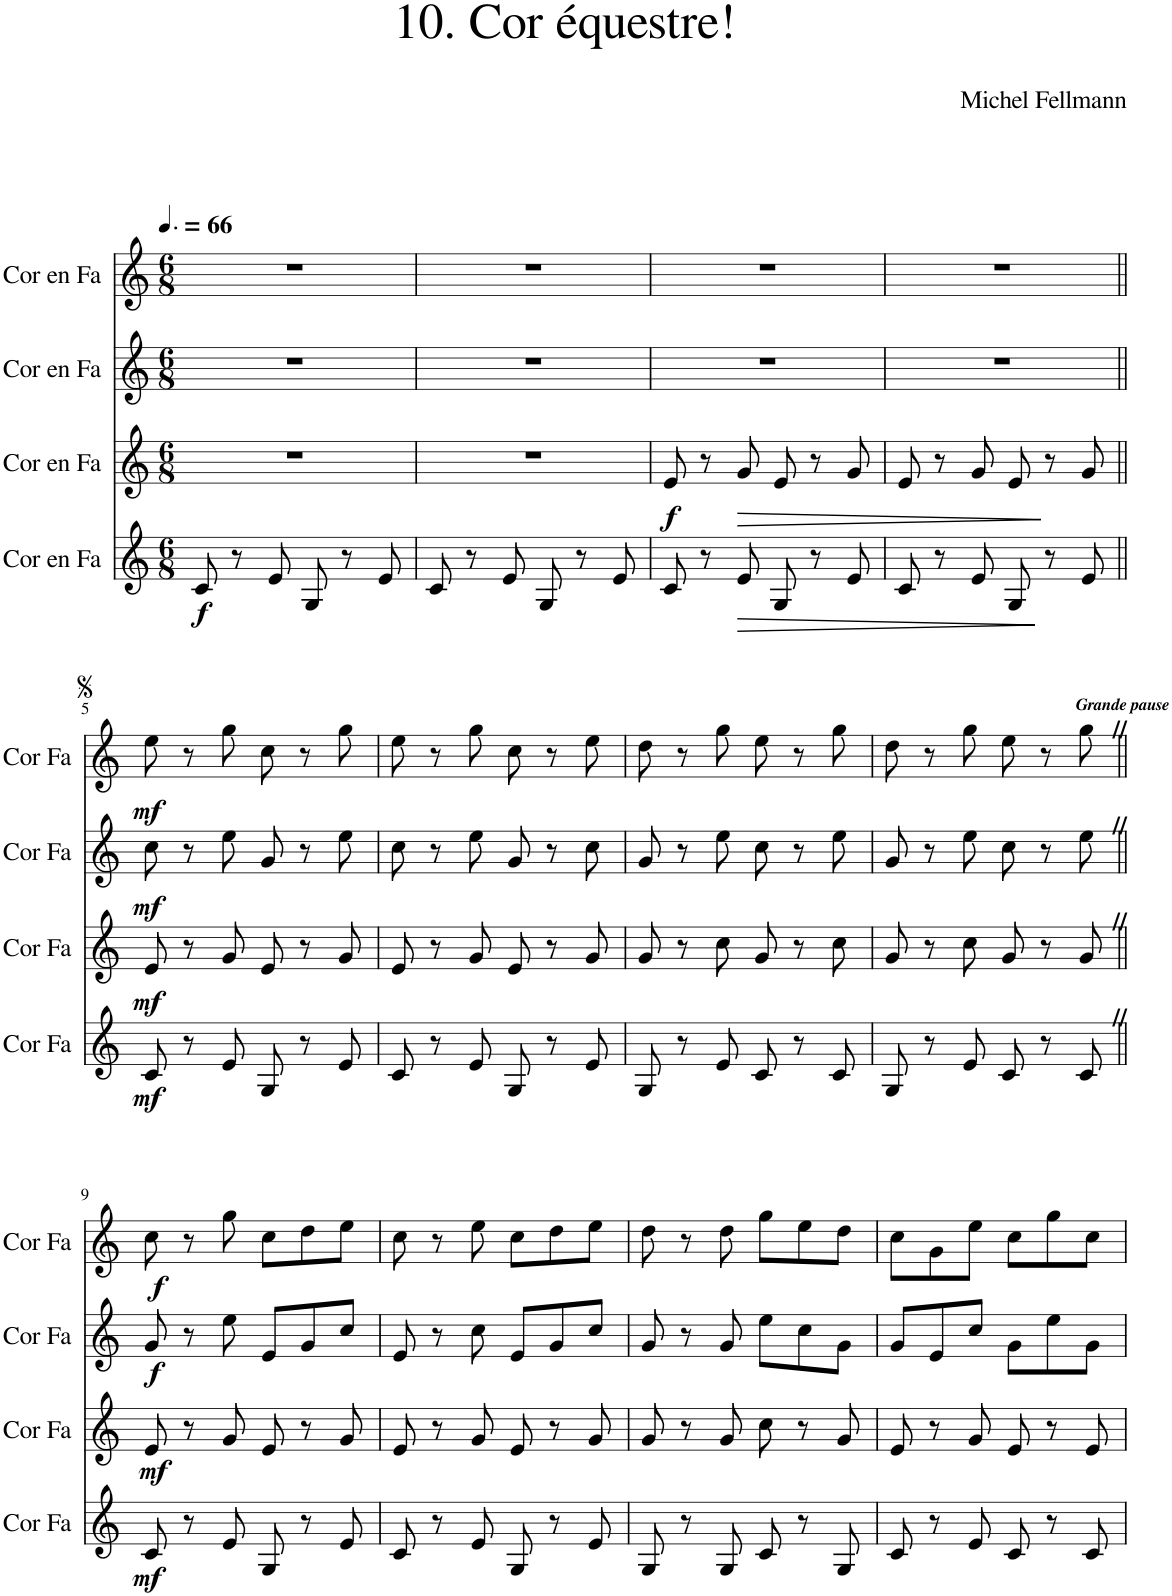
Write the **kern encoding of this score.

**kern	**dynam	**kern	**dynam	**kern	**dynam	**kern	**dynam
*part4	*part4	*part3	*part3	*part2	*part2	*part1	*part1
*staff4	*staff4	*staff3	*staff3	*staff2	*staff2	*staff1	*staff1
*I"Cor en Fa	*	*I"Cor en Fa	*	*I"Cor en Fa	*	*I"Cor en Fa	*
*I'Cor Fa	*	*I'Cor Fa	*	*I'Cor Fa	*	*I'Cor Fa	*
*clefG2	*	*clefG2	*	*clefG2	*	*clefG2	*
*Trd4c7	*	*Trd4c7	*	*Trd4c7	*	*Trd4c7	*
*k[]	*	*k[]	*	*k[]	*	*k[]	*
*M6/8	*	*M6/8	*	*M6/8	*	*M6/8	*
*MM99	*	*MM99	*	*MM99	*	*MM99	*
=1	=1	=1	=1	=1	=1	=1	=1
!	!LO:DY:b	!	!	!	!	!	!
8c/	f	2.r	.	2.r	.	2.r	.
8r	.	.	.	.	.	.	.
8e/	.	.	.	.	.	.	.
8G/	.	.	.	.	.	.	.
8r	.	.	.	.	.	.	.
8e/	.	.	.	.	.	.	.
=2	=2	=2	=2	=2	=2	=2	=2
8c/	.	2.r	.	2.r	.	2.r	.
8r	.	.	.	.	.	.	.
8e/	.	.	.	.	.	.	.
8G/	.	.	.	.	.	.	.
8r	.	.	.	.	.	.	.
8e/	.	.	.	.	.	.	.
=3	=3	=3	=3	=3	=3	=3	=3
!	!	!	!LO:DY:b	!	!	!	!
8c/	.	8e/	f	2.r	.	2.r	.
8r	.	8r	.	.	.	.	.
!	!LO:HP:b	!	!LO:HP:b	!	!	!	!
8e/	>	8g/	>	.	.	.	.
8G/	.	8e/	.	.	.	.	.
8r	.	8r	.	.	.	.	.
8e/	.	8g/	.	.	.	.	.
.	]	.	]	.	.	.	.
=4	=4	=4	=4	=4	=4	=4	=4
8c/	.	8e/	.	2.r	.	2.r	.
8r	.	8r	.	.	.	.	.
8e/	.	8g/	.	.	.	.	.
8G/	.	8e/	.	.	.	.	.
8r	.	8r	.	.	.	.	.
8e/	.	8g/	.	.	.	.	.
!!LO:LB:g=z
=5||	=5||	=5||	=5||	=5||	=5||	=5||	=5||
!	!LO:DY:b	!	!LO:DY:b	!	!LO:DY:b	!	!LO:DY:b
8c/	mf	8e/	mf	8cc\	mf	8ee\	mf
8r	.	8r	.	8r	.	8r	.
8e/	.	8g/	.	8ee\	.	8gg\	.
8G/	.	8e/	.	8g/	.	8cc\	.
8r	.	8r	.	8r	.	8r	.
8e/	.	8g/	.	8ee\	.	8gg\	.
=6	=6	=6	=6	=6	=6	=6	=6
8c/	.	8e/	.	8cc\	.	8ee\	.
8r	.	8r	.	8r	.	8r	.
8e/	.	8g/	.	8ee\	.	8gg\	.
8G/	.	8e/	.	8g/	.	8cc\	.
8r	.	8r	.	8r	.	8r	.
8e/	.	8g/	.	8cc\	.	8ee\	.
=7	=7	=7	=7	=7	=7	=7	=7
8G/	.	8g/	.	8g/	.	8dd\	.
8r	.	8r	.	8r	.	8r	.
8e/	.	8cc\	.	8ee\	.	8gg\	.
8c/	.	8g/	.	8cc\	.	8ee\	.
8r	.	8r	.	8r	.	8r	.
8c/	.	8cc\	.	8ee\	.	8gg\	.
=8	=8	=8	=8	=8	=8	=8	=8
8G/	.	8g/	.	8g/	.	8dd\	.
8r	.	8r	.	8r	.	8r	.
8e/	.	8cc\	.	8ee\	.	8gg\	.
8c/	.	8g/	.	8cc\	.	8ee\	.
8r	.	8r	.	8r	.	8r	.
!	!	!	!	!	!	!LO:TX:a:B:t=//	!
!	!	!	!	!	!	!LO:TX:a:Bi:t=Grande pause	!
!	!	!	!	!LO:TX:a:B:t=//	!	!	!
!	!	!LO:TX:a:B:t=//	!	!	!	!	!
!LO:TX:a:B:t=//	!	!	!	!	!	!	!
8c/	.	8g/	.	8ee\	.	8gg\	.
!!LO:LB:g=z
=9||	=9||	=9||	=9||	=9||	=9||	=9||	=9||
!	!LO:DY:b	!	!LO:DY:b	!	!LO:DY:b	!	!LO:DY:b
8c/	mf	8e/	mf	8g/	f	8cc\	f
8r	.	8r	.	8r	.	8r	.
8e/	.	8g/	.	8ee\	.	8gg\	.
8G/	.	8e/	.	8e/L	.	8cc\L	.
8r	.	8r	.	8g/	.	8dd\	.
8e/	.	8g/	.	8cc/J	.	8ee\J	.
=10	=10	=10	=10	=10	=10	=10	=10
8c/	.	8e/	.	8e/	.	8cc\	.
8r	.	8r	.	8r	.	8r	.
8e/	.	8g/	.	8cc\	.	8ee\	.
8G/	.	8e/	.	8e/L	.	8cc\L	.
8r	.	8r	.	8g/	.	8dd\	.
8e/	.	8g/	.	8cc/J	.	8ee\J	.
=11	=11	=11	=11	=11	=11	=11	=11
8G/	.	8g/	.	8g/	.	8dd\	.
8r	.	8r	.	8r	.	8r	.
8G/	.	8g/	.	8g/	.	8dd\	.
8c/	.	8cc\	.	8ee\L	.	8gg\L	.
8r	.	8r	.	8cc\	.	8ee\	.
8G/	.	8g/	.	8g\J	.	8dd\J	.
=12	=12	=12	=12	=12	=12	=12	=12
8c/	.	8e/	.	8g/L	.	8cc\L	.
8r	.	8r	.	8e/	.	8g\	.
8e/	.	8g/	.	8cc/J	.	8ee\J	.
8c/	.	8e/	.	8g\L	.	8cc\L	.
8r	.	8r	.	8ee\	.	8gg\	.
8c/	.	8e/	.	8g\J	.	8cc\J	.
=	=	=	=	=	=	=	=
*-	*-	*-	*-	*-	*-	*-	*-
